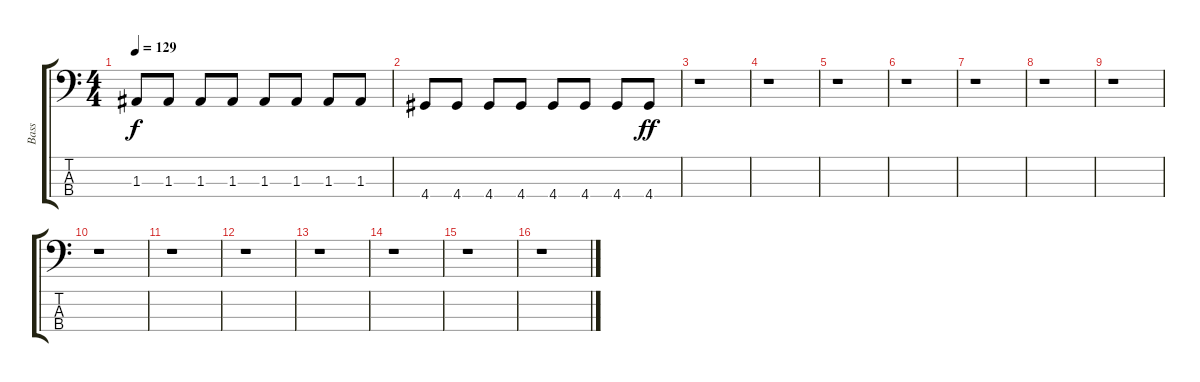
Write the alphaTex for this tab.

\track ("Bass      " "Bass      ") {instrument electricbassfinger}
\staff {score tabs}
\tuning (G2 D2 A1 E1) {hide}
\ts (4 4)
\tempo 129
\clef f4
\ks c
1.3.8{dy f} 1.3.8 1.3.8 1.3.8 1.3.8 1.3.8 1.3.8 1.3.8 |
4.4.8 4.4.8 4.4.8 4.4.8 4.4.8 4.4.8 4.4.8 4.4.8{dy ff} |
r.1 |
r.1 |
r.1 |
r.1 |
r.1 |
r.1 |
r.1 |
r.1 |
r.1 |
r.1 |
r.1 |
r.1 |
r.1 |
r.1
